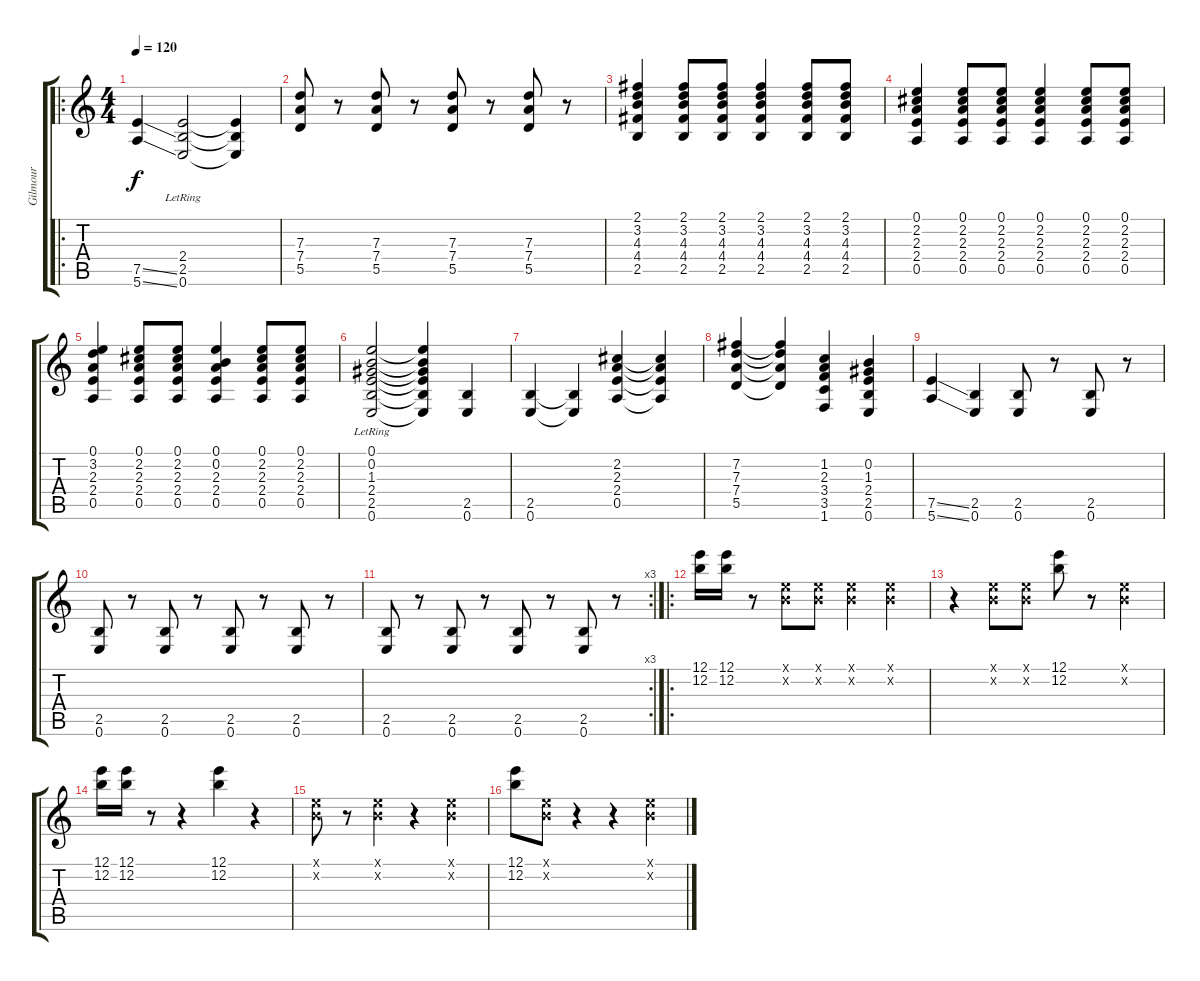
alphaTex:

\track ("Gilmour" "Gilmour") {instrument overdrivenguitar}
\staff {score tabs}
\tuning (E4 B3 G3 D3 A2 E2) {hide}
\ro
\ts (4 4)
\tempo 120
\clef g2
\ks c
(7.5{ss} 5.6{ss}).4{dy f instrument overdrivenguitar} (2.4{lr} 2.5{lr} 0.6{lr}).2 (2.4{t} 2.5{t} 0.6{t}).4 |
(7.3 7.4 5.5).8 r.8 (7.3 7.4 5.5).8 r.8 (7.3 7.4 5.5).8 r.8 (7.3 7.4 5.5).8 r.8 |
(2.1 3.2 4.3 4.4 2.5).4 (2.1 3.2 4.3 4.4 2.5).8 (2.1 3.2 4.3 4.4 2.5).8 (2.1 3.2 4.3 4.4 2.5).4 (2.1 3.2 4.3 4.4 2.5).8 (2.1 3.2 4.3 4.4 2.5).8 |
(0.1 2.2 2.3 2.4 0.5).4 (0.1 2.2 2.3 2.4 0.5).8 (0.1 2.2 2.3 2.4 0.5).8 (0.1 2.2 2.3 2.4 0.5).4 (0.1 2.2 2.3 2.4 0.5).8 (0.1 2.2 2.3 2.4 0.5).8 |
(0.1 3.2 2.3 2.4 0.5).4 (0.1 2.2 2.3 2.4 0.5).8 (0.1 2.2 2.3 2.4 0.5).8 (0.1 0.2 2.3 2.4 0.5).4 (0.1 2.2 2.3 2.4 0.5).8 (0.1 2.2 2.3 2.4 0.5).8 |
(0.1{lr} 0.2{lr} 1.3{lr} 2.4{lr} 2.5{lr} 0.6{lr}).2 (0.1{t} 0.2{t} 1.3{t} 2.4{t} 2.5{t} 0.6{t}).4 (2.5 0.6).4 |
(2.5 0.6).4 (2.5{t} 0.6{t}).4 (2.2 2.3 2.4 0.5).4 (2.2{t} 2.3{t} 2.4{t} 0.5{t}).4 |
(7.2 7.3 7.4 5.5).4 (7.2{t} 7.3{t} 7.4{t} 5.5{t}).4 (1.2 2.3 3.4 3.5 1.6).4 (0.2 1.3 2.4 2.5 0.6).4 |
(7.5{ss} 5.6{ss}).4 (2.5 0.6).4 (2.5 0.6).8 r.8 (2.5 0.6).8 r.8 |
(2.5 0.6).8 r.8 (2.5 0.6).8 r.8 (2.5 0.6).8 r.8 (2.5 0.6).8 r.8 |
\rc 3
(2.5 0.6).8 r.8 (2.5 0.6).8 r.8 (2.5 0.6).8 r.8 (2.5 0.6).8 r.8 |
\ro
(12.1 12.2).16 (12.1 12.2).16 r.8 (0.1{x} 0.2{x}).8 (0.1{x} 0.2{x}).8 (0.1{x} 0.2{x}).4 (0.1{x} 0.2{x}).4 |
r.4 (0.1{x} 0.2{x}).8 (0.1{x} 0.2{x}).8 (12.1 12.2).8 r.8 (0.1{x} 0.2{x}).4 |
(12.1 12.2).16 (12.1 12.2).16 r.8 r.4 (12.1 12.2).4 r.4 |
(0.1{x} 0.2{x}).8 r.8 (0.1{x} 0.2{x}).4 r.4 (0.1{x} 0.2{x}).4 |
(12.1 12.2).8 (0.1{x} 0.2{x}).8 r.4 r.4 (0.1{x} 0.2{x}).4
